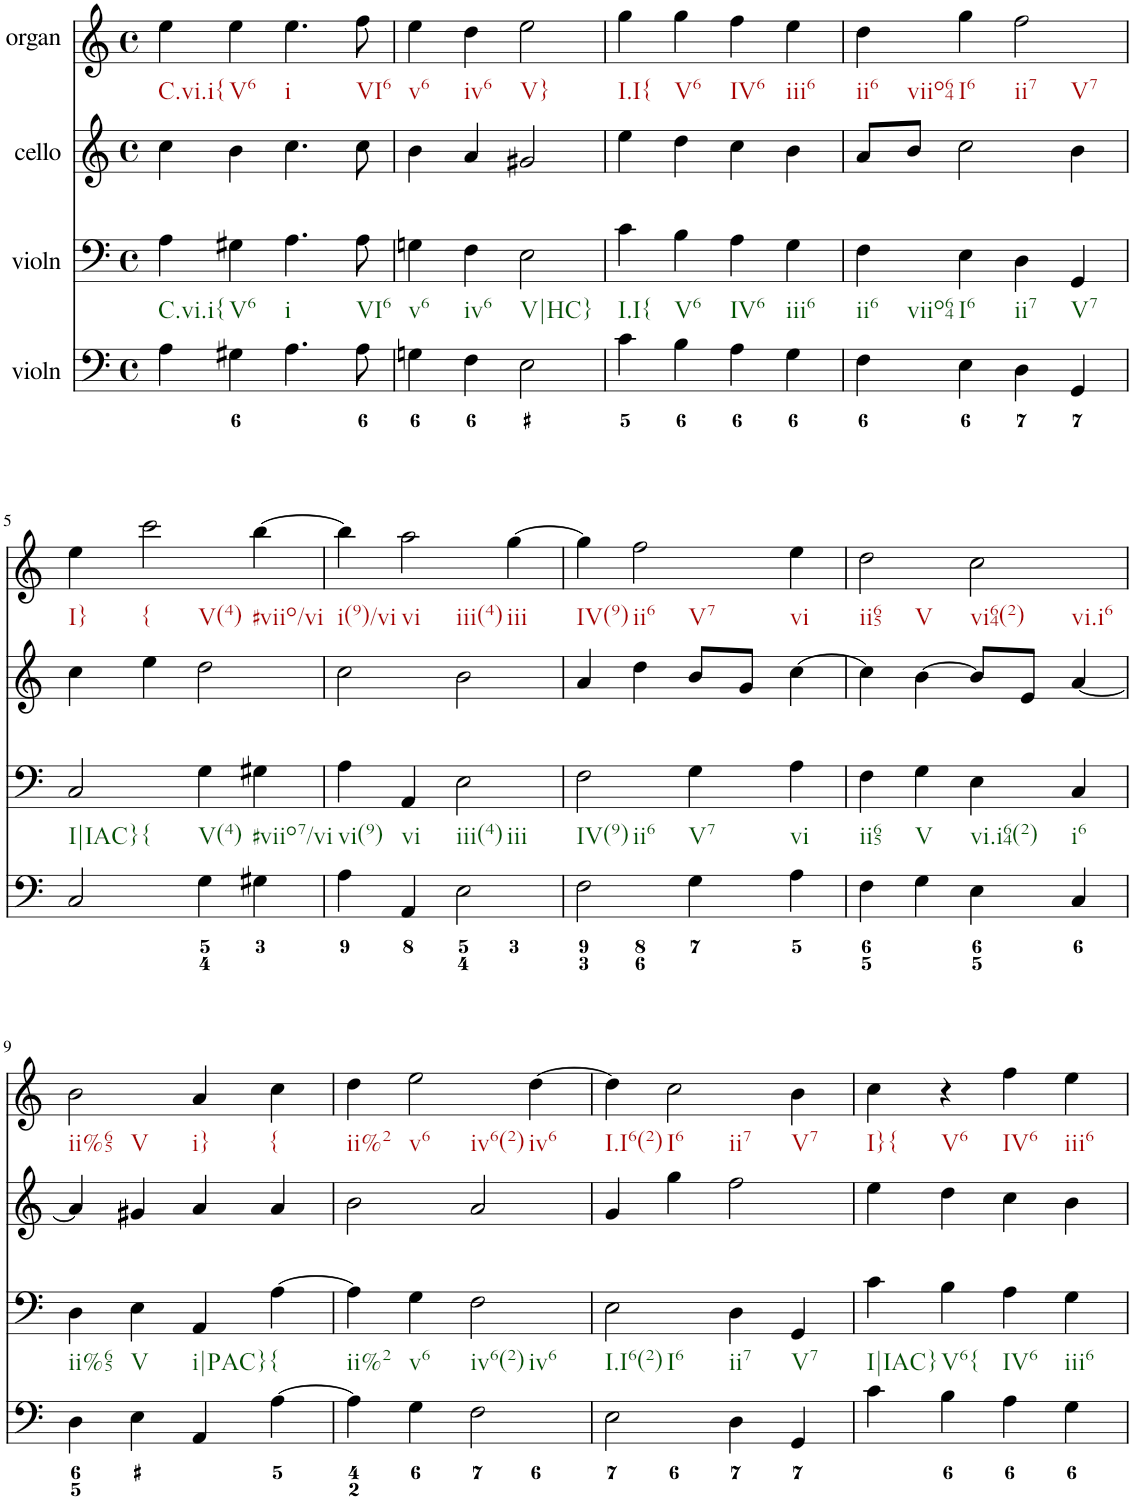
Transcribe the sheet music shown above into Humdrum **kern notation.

**kern	**kern	**kern	**kern
*part4	*part3	*part2	*part1
*staff4	*staff3	*staff2	*staff1
*I"violn	*I"violn	*I"cello	*I"organ
*clefF4	*clefF4	*clefG2	*clefG2
*k[]	*k[]	*k[]	*k[]
*M4/4	*M4/4	*M4/4	*M4/4
*met(c)	*met(c)	*met(c)	*met(c)
=1	=1	=1	=1
!	!	!	!LO:TX:b:t=C.vi.i{
!	!LO:TX:b:t=C.vi.i{	!	!
4A\	4A\	4cc\	4ee\
!	!	!	!LO:TX:b:t=V6
!	!LO:TX:b:t=V6	!	!
4G#X\	4G#X\	4b\	4ee\
!	!	!	!LO:TX:b:t=i
!	!LO:TX:b:t=i	!	!
4.A\	4.A\	4.cc\	4.ee\
!	!	!	!LO:TX:b:t=VI6
!	!LO:TX:b:t=VI6	!	!
8A\	8A\	8cc\	8ff\
=2	=2	=2	=2
!	!	!	!LO:TX:b:t=v6
!	!LO:TX:b:t=v6	!	!
4Gn\	4Gn\	4b\	4ee\
!	!	!	!LO:TX:b:t=iv6
!	!LO:TX:b:t=iv6	!	!
4F\	4F\	4a/	4dd\
!	!	!	!LO:TX:b:t=V}
!	!LO:TX:b:t=V|HC}	!	!
2E\	2E\	2g#X/	2ee\
=3	=3	=3	=3
!	!	!	!LO:TX:b:t=I.I{
!	!LO:TX:b:t=I.I{	!	!
4c\	4c\	4ee\	4gg\
!	!	!	!LO:TX:b:t=V6
!	!LO:TX:b:t=V6	!	!
4B\	4B\	4dd\	4gg\
!	!	!	!LO:TX:b:t=IV6
!	!LO:TX:b:t=IV6	!	!
4A\	4A\	4cc\	4ff\
!	!	!	!LO:TX:b:t=iii6
!	!LO:TX:b:t=iii6	!	!
4G\	4G\	4b\	4ee\
=4	=4	=4	=4
!	!	!	!LO:TX:b:t=ii6
!	!	!	!LO:TX:b:t=viio64
!	!LO:TX:b:t=ii6	!	!
!	!LO:TX:b:t=viio64	!	!
4F\	4F\	8a/L	4dd\
.	.	8b/J	.
!	!	!	!LO:TX:b:t=I6
!	!LO:TX:b:t=I6	!	!
4E\	4E\	2cc\	4gg\
!	!	!	!LO:TX:b:t=ii7
!	!	!	!LO:TX:b:t=V7
!	!LO:TX:b:t=ii7	!	!
4D\	4D\	.	2ff\
!	!LO:TX:b:t=V7	!	!
4GG/	4GG/	4b\	.
!!LO:LB:g=z
=5	=5	=5	=5
!	!	!	!LO:TX:b:t=I}
!	!LO:TX:b:t=I|IAC}	!	!
!	!LO:TX:b:t={	!	!
2C/	2C/	4cc\	4ee\
!	!	!	!LO:TX:b:t={
!	!	!	!LO:TX:b:t=V(4)
.	.	4ee\	2ccc\
!	!LO:TX:b:t=V(4)	!	!
4G\	4G\	2dd\	.
!	!	!	!LO:TX:b:t=#viio/vi
!	!LO:TX:b:t=#viio7/vi	!	!
4G#X\	4G#X\	.	[4bb\
=6	=6	=6	=6
!	!	!	!LO:TX:b:t=i(9)/vi
!	!LO:TX:b:t=vi(9)	!	!
4A\	4A\	2cc\	4bb\]
!	!	!	!LO:TX:b:t=vi
!	!	!	!LO:TX:b:t=iii(4)
!	!LO:TX:b:t=vi	!	!
4AA/	4AA/	.	2aa\
!	!LO:TX:b:t=iii(4)	!	!
!	!LO:TX:b:t=iii	!	!
2E\	2E\	2b\	.
!	!	!	!LO:TX:b:t=iii
.	.	.	[4gg\
=7	=7	=7	=7
!	!	!	!LO:TX:b:t=IV(9)
!	!LO:TX:b:t=IV(9)	!	!
!	!LO:TX:b:t=ii6	!	!
2F\	2F\	4a/	4gg\]
!	!	!	!LO:TX:b:t=ii6
!	!	!	!LO:TX:b:t=V7
.	.	4dd\	2ff\
!	!LO:TX:b:t=V7	!	!
4G\	4G\	8b/L	.
.	.	8g/J	.
!	!	!	!LO:TX:b:t=vi
!	!LO:TX:b:t=vi	!	!
4A\	4A\	[4cc\	4ee\
=8	=8	=8	=8
!	!	!	!LO:TX:b:t=ii65
!	!	!	!LO:TX:b:t=V
!	!LO:TX:b:t=ii65	!	!
4F\	4F\	4cc\]	2dd\
!	!LO:TX:b:t=V	!	!
4G\	4G\	[4b\	.
!	!	!	!LO:TX:b:t=vi64(2)
!	!	!	!LO:TX:b:t=vi.i6
!	!LO:TX:b:t=vi.i64(2)	!	!
4E\	4E\	8b/L]	2cc\
.	.	8e/J	.
!	!LO:TX:b:t=i6	!	!
4C/	4C/	[4a/	.
!!LO:LB:g=z
=9	=9	=9	=9
!	!	!	!LO:TX:b:t=ii%65
!	!	!	!LO:TX:b:t=V
!	!LO:TX:b:t=ii%65	!	!
4D\	4D\	4a/]	2b\
!	!LO:TX:b:t=V	!	!
4E\	4E\	4g#X/	.
!	!	!	!LO:TX:b:t=i}
!	!LO:TX:b:t=i|PAC}	!	!
4AA/	4AA/	4a/	4a/
!	!	!	!LO:TX:b:t={
!	!LO:TX:b:t={	!	!
[4A\	[4A\	4a/	4cc\
=10	=10	=10	=10
!	!	!	!LO:TX:b:t=ii%2
!	!LO:TX:b:t=ii%2	!	!
4A\]	4A\]	2b\	4dd\
!	!	!	!LO:TX:b:t=v6
!	!	!	!LO:TX:b:t=iv6(2)
!	!LO:TX:b:t=v6	!	!
4G\	4G\	.	2ee\
!	!LO:TX:b:t=iv6(2)	!	!
!	!LO:TX:b:t=iv6	!	!
2F\	2F\	2a/	.
!	!	!	!LO:TX:b:t=iv6
.	.	.	[4dd\
=11	=11	=11	=11
!	!	!	!LO:TX:b:t=I.I6(2)
!	!LO:TX:b:t=I.I6(2)	!	!
!	!LO:TX:b:t=I6	!	!
2E\	2E\	4g/	4dd\]
!	!	!	!LO:TX:b:t=I6
!	!	!	!LO:TX:b:t=ii7
.	.	4gg\	2cc\
!	!LO:TX:b:t=ii7	!	!
4D\	4D\	2ff\	.
!	!	!	!LO:TX:b:t=V7
!	!LO:TX:b:t=V7	!	!
4GG/	4GG/	.	4b\
=12	=12	=12	=12
!	!	!	!LO:TX:b:t=I}{
!	!LO:TX:b:t=I|IAC}	!	!
4c\	4c\	4ee\	4cc\
!	!	!	!LO:TX:b:t=V6
!	!LO:TX:b:t=V6{	!	!
4B\	4B\	4dd\	4r
!	!	!	!LO:TX:b:t=IV6
!	!LO:TX:b:t=IV6	!	!
4A\	4A\	4cc\	4ff\
!	!	!	!LO:TX:b:t=iii6
!	!LO:TX:b:t=iii6	!	!
4G\	4G\	4b\	4ee\
=	=	=	=
*-	*-	*-	*-
